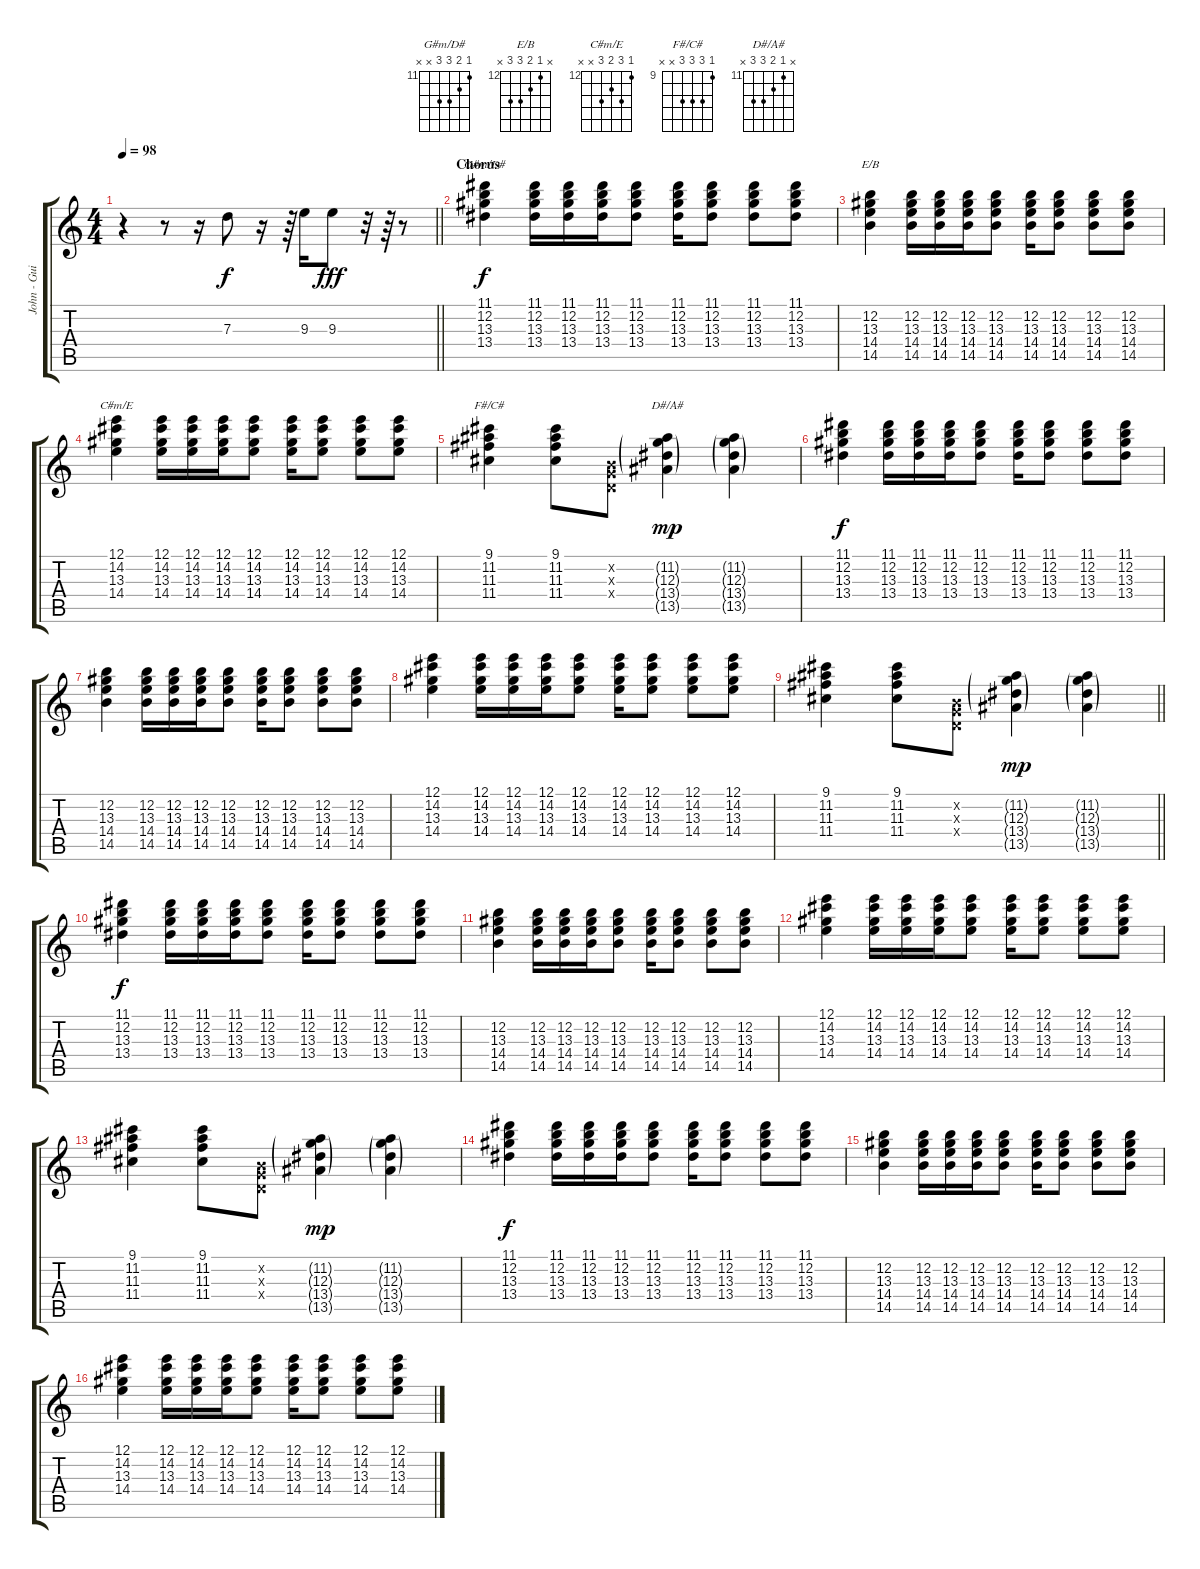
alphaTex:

\track ("John - Guitar 1" "John - Gui") {instrument electricguitarclean}
\staff {score tabs}
\tuning (E4 B3 G3 D3 A2 E2) {hide}
\chord ("G#m/D#" 11 12 13 13 x x) {firstfret 11}
\chord ("E/B" x 12 13 14 14 x) {firstfret 12}
\chord ("C#m/E" 12 14 13 14 x x) {firstfret 12}
\chord ("F#/C#" 9 11 11 11 x x) {firstfret 9}
\chord ("D#/A#" x 11 12 13 13 x) {firstfret 11}
\ts (4 4)
\tempo 98
\clef g2
\barLineRight lightlight
\ks c
r.4{dy f} r.8 r.16 7.3.8 r.16 r.64 9.3.16 9.3.8{dy fff} r.32 r.64 r.8 |
\section ("" "Chorus")
(11.1 12.2 13.3 13.4).4{ch "G#m/D#" dy f} (11.1 12.2 13.3 13.4).16 (11.1 12.2 13.3 13.4).16 (11.1 12.2 13.3 13.4).16 (11.1 12.2 13.3 13.4).8 (11.1 12.2 13.3 13.4).16 (11.1 12.2 13.3 13.4).8 (11.1 12.2 13.3 13.4).8 (11.1 12.2 13.3 13.4).8 |
(12.2 13.3 14.4 14.5).4{ch "E/B"} (12.2 13.3 14.4 14.5).16 (12.2 13.3 14.4 14.5).16 (12.2 13.3 14.4 14.5).16 (12.2 13.3 14.4 14.5).8 (12.2 13.3 14.4 14.5).16 (12.2 13.3 14.4 14.5).8 (12.2 13.3 14.4 14.5).8 (12.2 13.3 14.4 14.5).8 |
(12.1 14.2 13.3 14.4).4{ch "C#m/E"} (12.1 14.2 13.3 14.4).16 (12.1 14.2 13.3 14.4).16 (12.1 14.2 13.3 14.4).16 (12.1 14.2 13.3 14.4).8 (12.1 14.2 13.3 14.4).16 (12.1 14.2 13.3 14.4).8 (12.1 14.2 13.3 14.4).8 (12.1 14.2 13.3 14.4).8 |
(9.1 11.2 11.3 11.4).4{ch "F#/C#"} (9.1 11.2 11.3 11.4).8 (0.2{x} 0.3{x} 0.4{x}).8 (11.2{g} 12.3{g} 13.4{g} 13.5{g}).4{ch "D#/A#" dy mp} (11.2{g} 12.3{g} 13.4{g} 13.5{g}).4 |
(11.1 12.2 13.3 13.4).4{dy f} (11.1 12.2 13.3 13.4).16 (11.1 12.2 13.3 13.4).16 (11.1 12.2 13.3 13.4).16 (11.1 12.2 13.3 13.4).8 (11.1 12.2 13.3 13.4).16 (11.1 12.2 13.3 13.4).8 (11.1 12.2 13.3 13.4).8 (11.1 12.2 13.3 13.4).8 |
(12.2 13.3 14.4 14.5).4 (12.2 13.3 14.4 14.5).16 (12.2 13.3 14.4 14.5).16 (12.2 13.3 14.4 14.5).16 (12.2 13.3 14.4 14.5).8 (12.2 13.3 14.4 14.5).16 (12.2 13.3 14.4 14.5).8 (12.2 13.3 14.4 14.5).8 (12.2 13.3 14.4 14.5).8 |
(12.1 14.2 13.3 14.4).4 (12.1 14.2 13.3 14.4).16 (12.1 14.2 13.3 14.4).16 (12.1 14.2 13.3 14.4).16 (12.1 14.2 13.3 14.4).8 (12.1 14.2 13.3 14.4).16 (12.1 14.2 13.3 14.4).8 (12.1 14.2 13.3 14.4).8 (12.1 14.2 13.3 14.4).8 |
\barLineRight lightlight
(9.1 11.2 11.3 11.4).4 (9.1 11.2 11.3 11.4).8 (0.2{x} 0.3{x} 0.4{x}).8 (11.2{g} 12.3{g} 13.4{g} 13.5{g}).4{dy mp} (11.2{g} 12.3{g} 13.4{g} 13.5{g}).4 |
(11.1 12.2 13.3 13.4).4{dy f} (11.1 12.2 13.3 13.4).16 (11.1 12.2 13.3 13.4).16 (11.1 12.2 13.3 13.4).16 (11.1 12.2 13.3 13.4).8 (11.1 12.2 13.3 13.4).16 (11.1 12.2 13.3 13.4).8 (11.1 12.2 13.3 13.4).8 (11.1 12.2 13.3 13.4).8 |
(12.2 13.3 14.4 14.5).4 (12.2 13.3 14.4 14.5).16 (12.2 13.3 14.4 14.5).16 (12.2 13.3 14.4 14.5).16 (12.2 13.3 14.4 14.5).8 (12.2 13.3 14.4 14.5).16 (12.2 13.3 14.4 14.5).8 (12.2 13.3 14.4 14.5).8 (12.2 13.3 14.4 14.5).8 |
(12.1 14.2 13.3 14.4).4 (12.1 14.2 13.3 14.4).16 (12.1 14.2 13.3 14.4).16 (12.1 14.2 13.3 14.4).16 (12.1 14.2 13.3 14.4).8 (12.1 14.2 13.3 14.4).16 (12.1 14.2 13.3 14.4).8 (12.1 14.2 13.3 14.4).8 (12.1 14.2 13.3 14.4).8 |
(9.1 11.2 11.3 11.4).4 (9.1 11.2 11.3 11.4).8 (0.2{x} 0.3{x} 0.4{x}).8 (11.2{g} 12.3{g} 13.4{g} 13.5{g}).4{dy mp} (11.2{g} 12.3{g} 13.4{g} 13.5{g}).4 |
(11.1 12.2 13.3 13.4).4{dy f} (11.1 12.2 13.3 13.4).16 (11.1 12.2 13.3 13.4).16 (11.1 12.2 13.3 13.4).16 (11.1 12.2 13.3 13.4).8 (11.1 12.2 13.3 13.4).16 (11.1 12.2 13.3 13.4).8 (11.1 12.2 13.3 13.4).8 (11.1 12.2 13.3 13.4).8 |
(12.2 13.3 14.4 14.5).4 (12.2 13.3 14.4 14.5).16 (12.2 13.3 14.4 14.5).16 (12.2 13.3 14.4 14.5).16 (12.2 13.3 14.4 14.5).8 (12.2 13.3 14.4 14.5).16 (12.2 13.3 14.4 14.5).8 (12.2 13.3 14.4 14.5).8 (12.2 13.3 14.4 14.5).8 |
(12.1 14.2 13.3 14.4).4 (12.1 14.2 13.3 14.4).16 (12.1 14.2 13.3 14.4).16 (12.1 14.2 13.3 14.4).16 (12.1 14.2 13.3 14.4).8 (12.1 14.2 13.3 14.4).16 (12.1 14.2 13.3 14.4).8 (12.1 14.2 13.3 14.4).8 (12.1 14.2 13.3 14.4).8
